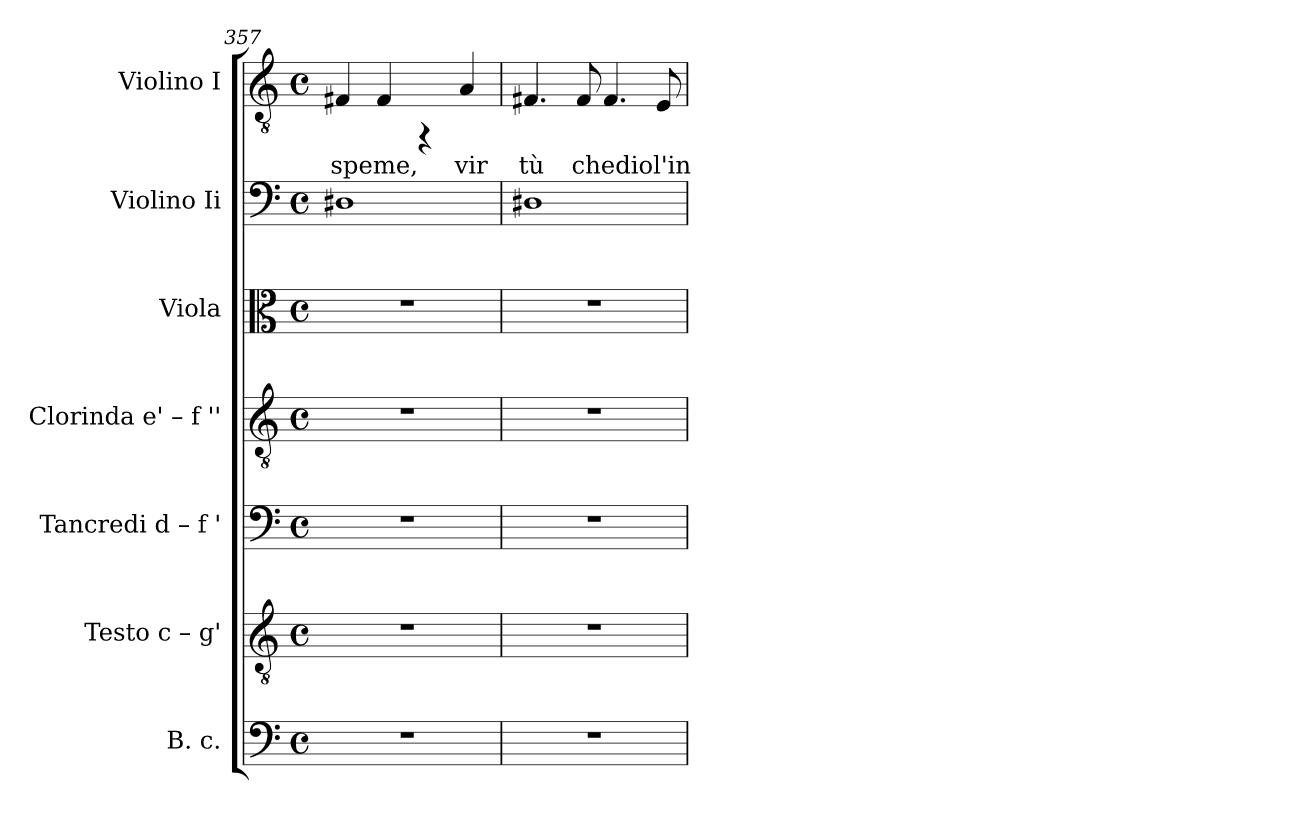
**kern	**kern	**kern	**kern	**kern	**kern	**kern	**text
*part7	*part6	*part5	*part4	*part3	*part2	*part1	*part1
*staff7	*staff6	*staff5	*staff4	*staff3	*staff2	*staff1	*staff1
*I"B. c.	*I"Testo  c – g'	*I"Tancredi  d – f '	*I"Clorinda  e' – f ''	*I"Viola	*I"Violino Ii	*I"Violino I	*
!!LO:LB:g=z
*clefF4	*clefGv2	*clefF4	*clefGv2	*clefC3	*clefF4	*clefGv2	*
*k[]	*k[]	*k[]	*k[]	*k[]	*k[]	*k[]	*
*C:	*C:	*C:	*C:	*C:	*C:	*C:	*
*M4/4	*M4/4	*M4/4	*M4/4	*M4/4	*M4/4	*M4/4	*
*met(c)	*met(c)	*met(c)	*met(c)	*met(c)	*met(c)	*met(c)	*
=357	=357	=357	=357	=357	=357	=357	=357
!	!	!	!	!	!	!	!LO:LY:b:cj
1r	1r	1r	1r	1r	1D#	4F#X/	speme,
!	!	!	!	!	!	!	!LO:LY:b:cj
.	.	.	.	.	.	4F#/	.
.	.	.	.	.	.	4rFF	.
!	!	!	!	!	!	!	!LO:LY:b:cj
.	.	.	.	.	.	4A/	vir
=358	=358	=358	=358	=358	=358	=358	=358
!	!	!	!	!	!	!	!LO:LY:b:cj
1r	1r	1r	1r	1r	1D#	4.F#X/	tù
!	!	!	!	!	!	!	!LO:LY:b:cj
.	.	.	.	.	.	8F#/	chediol'in
!	!	!	!	!	!	!	!LO:LY:b:cj
.	.	.	.	.	.	4.F#/	.
!	!	!	!	!	!	!	!LO:LY:b:cj
.	.	.	.	.	.	8E/	.
=	=	=	=	=	=	=	=
*-	*-	*-	*-	*-	*-	*-	*-
